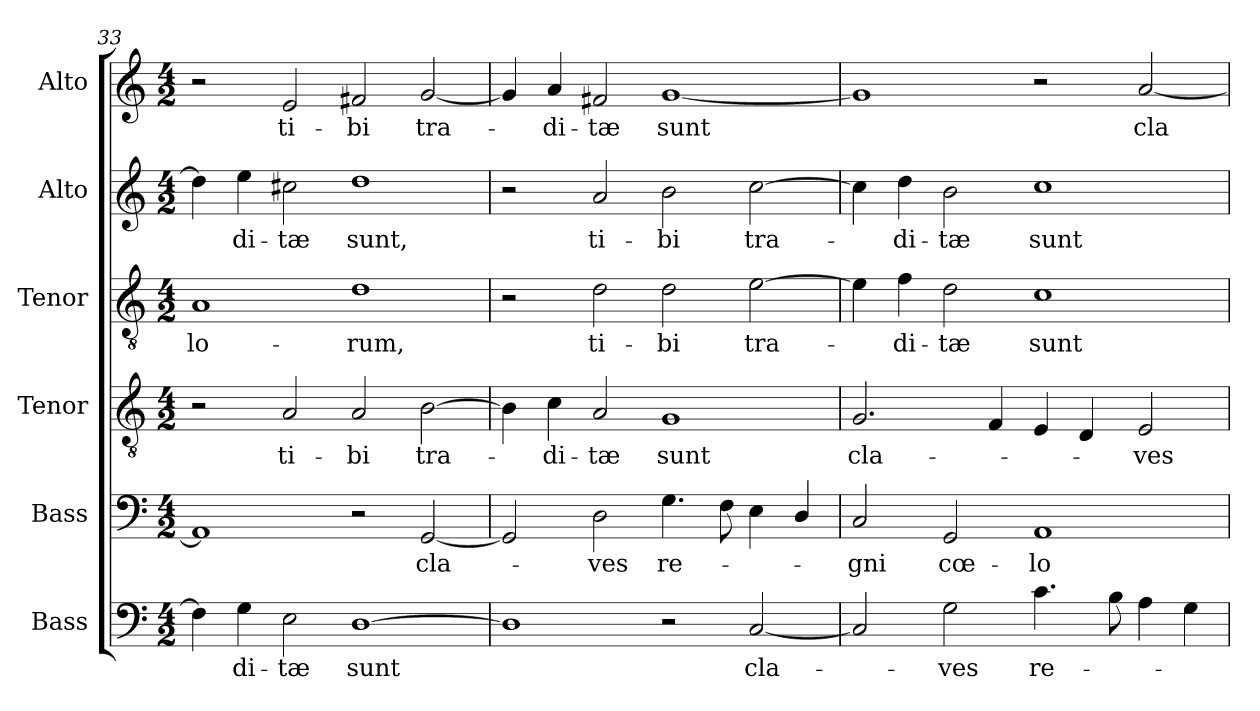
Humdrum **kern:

**kern	**text	**kern	**text	**kern	**text	**kern	**text	**kern	**text	**kern	**text
*part6	*part6	*part5	*part5	*part4	*part4	*part3	*part3	*part2	*part2	*part1	*part1
*staff6	*staff6	*staff5	*staff5	*staff4	*staff4	*staff3	*staff3	*staff2	*staff2	*staff1	*staff1
*I"Bass	*	*I"Bass	*	*I"Tenor	*	*I"Tenor	*	*I"Alto	*	*I"Alto	*
*I'B.	*	*	*	*I'T.	*	*I'T.	*	*I'A.	*	*I'A.	*
*clefF4	*	*clefF4	*	*clefGv2	*	*clefGv2	*	*clefG2	*	*clefG2	*
*	*	*	*	*ITrd7c12	*	*ITrd7c12	*	*	*	*	*
*k[]	*	*k[]	*	*k[]	*	*k[]	*	*k[]	*	*k[]	*
*C:	*	*C:	*	*C:	*	*C:	*	*C:	*	*C:	*
*M4/2	*	*M4/2	*	*M4/2	*	*M4/2	*	*M4/2	*	*M4/2	*
=33	=33	=33	=33	=33	=33	=33	=33	=33	=33	=33	=33
!	!	!	!	!	!	!	!LO:LY:b:color=#000000	!	!	!	!
4Fi\]	.	1AAi]	.	2r	.	1AAi	-lo-	4ddi\]	.	2r	.
!	!LO:LY:b:color=#000000	!	!	!	!	!	!	!	!	!	!
!	!	!	!	!	!	!	!	!	!LO:LY:b:color=#000000	!	!
4Gi\	-di-	.	.	.	.	.	.	4eei\	-di-	.	.
!	!LO:LY:b:color=#000000	!	!	!	!	!	!	!	!	!	!
!	!	!	!	!	!LO:LY:b:color=#000000	!	!	!	!	!	!
!	!	!	!	!	!	!	!	!	!LO:LY:b:color=#000000	!	!
!	!	!	!	!	!	!	!	!	!	!	!LO:LY:b:color=#000000
2Ei\	-tæ	.	.	2AAi/	ti-	.	.	2cc#Xi\	-tæ	2ei/	ti-
!	!LO:LY:b:color=#000000	!	!	!	!	!	!	!	!	!	!
!	!	!	!	!	!LO:LY:b:color=#000000	!	!	!	!	!	!
!	!	!	!	!	!	!	!LO:LY:b:color=#000000	!	!	!	!
!	!	!	!	!	!	!	!	!	!LO:LY:b:color=#000000	!	!
!	!	!	!	!	!	!	!	!	!	!	!LO:LY:b:color=#000000
[1Di	sunt	2r	.	2AAi/	-bi	1Di	-rum,	1ddi	sunt,	2f#Xi/	-bi
!	!	!	!LO:LY:b:color=#000000	!	!	!	!	!	!	!	!
!	!	!	!	!	!LO:LY:b:color=#000000	!	!	!	!	!	!
!	!	!	!	!	!	!	!	!	!	!	!LO:LY:b:color=#000000
.	.	[2GGi/	cla-	[2BBi\	tra-	.	.	.	.	[2gi/	tra-
=34	=34	=34	=34	=34	=34	=34	=34	=34	=34	=34	=34
1Di]	.	2GGi/]	.	4BBi\]	.	2r	.	2r	.	4gi/]	.
!	!	!	!	!	!LO:LY:b:color=#000000	!	!	!	!	!	!
!	!	!	!	!	!	!	!	!	!	!	!LO:LY:b:color=#000000
.	.	.	.	4Ci\	-di-	.	.	.	.	4ai/	-di-
!	!	!	!LO:LY:b:color=#000000	!	!	!	!	!	!	!	!
!	!	!	!	!	!LO:LY:b:color=#000000	!	!	!	!	!	!
!	!	!	!	!	!	!	!LO:LY:b:color=#000000	!	!	!	!
!	!	!	!	!	!	!	!	!	!LO:LY:b:color=#000000	!	!
!	!	!	!	!	!	!	!	!	!	!	!LO:LY:b:color=#000000
.	.	2Di\	-ves	2AAi/	-tæ	2Di\	ti-	2ai/	ti-	2f#Xi/	-tæ
!	!	!	!LO:LY:b:color=#000000	!	!	!	!	!	!	!	!
!	!	!	!	!	!LO:LY:b:color=#000000	!	!	!	!	!	!
!	!	!	!	!	!	!	!LO:LY:b:color=#000000	!	!	!	!
!	!	!	!	!	!	!	!	!	!LO:LY:b:color=#000000	!	!
!	!	!	!	!	!	!	!	!	!	!	!LO:LY:b:color=#000000
2r	.	4.Gi\	re-	1GGi	sunt	2Di\	-bi	2bi\	-bi	[1gi	sunt
.	.	8Fi\	.	.	.	.	.	.	.	.	.
!	!LO:LY:b:color=#000000	!	!	!	!	!	!	!	!	!	!
!	!	!	!	!	!	!	!LO:LY:b:color=#000000	!	!	!	!
!	!	!	!	!	!	!	!	!	!LO:LY:b:color=#000000	!	!
[2Ci/	cla-	4Ei\	.	.	.	[2Ei\	tra-	[2cci\	tra-	.	.
.	.	4Di/	.	.	.	.	.	.	.	.	.
=35	=35	=35	=35	=35	=35	=35	=35	=35	=35	=35	=35
!	!	!	!LO:LY:b:color=#000000	!	!	!	!	!	!	!	!
!	!	!	!	!	!LO:LY:b:color=#000000	!	!	!	!	!	!
2Ci/]	.	2Ci/	-gni	2.GGi/	cla-	4Ei\]	.	4cci\]	.	1gi]	.
!	!	!	!	!	!	!	!LO:LY:b:color=#000000	!	!	!	!
!	!	!	!	!	!	!	!	!	!LO:LY:b:color=#000000	!	!
.	.	.	.	.	.	4Fi\	-di-	4ddi\	-di-	.	.
!	!LO:LY:b:color=#000000	!	!	!	!	!	!	!	!	!	!
!	!	!	!LO:LY:b:color=#000000	!	!	!	!	!	!	!	!
!	!	!	!	!	!	!	!LO:LY:b:color=#000000	!	!	!	!
!	!	!	!	!	!	!	!	!	!LO:LY:b:color=#000000	!	!
2Gi\	-ves	2GGi/	cœ-	.	.	2Di\	-tæ	2bi\	-tæ	.	.
.	.	.	.	4FFi/	.	.	.	.	.	.	.
!	!LO:LY:b:color=#000000	!	!	!	!	!	!	!	!	!	!
!	!	!	!LO:LY:b:color=#000000	!	!	!	!	!	!	!	!
!	!	!	!	!	!	!	!LO:LY:b:color=#000000	!	!	!	!
!	!	!	!	!	!	!	!	!	!LO:LY:b:color=#000000	!	!
4.ci\	re-	1AAi	-lo-	4EEi/	.	1Ci	sunt	1cci	sunt	2r	.
.	.	.	.	4DDi/	.	.	.	.	.	.	.
8Bi\	.	.	.	.	.	.	.	.	.	.	.
!	!	!	!	!	!LO:LY:b:color=#000000	!	!	!	!	!	!
!	!	!	!	!	!	!	!	!	!	!	!LO:LY:b:color=#000000
4Ai\	.	.	.	2EEi/	-ves	.	.	.	.	[2ai/	cla-
4Gi\	.	.	.	.	.	.	.	.	.	.	.
=	=	=	=	=	=	=	=	=	=	=	=
*-	*-	*-	*-	*-	*-	*-	*-	*-	*-	*-	*-
